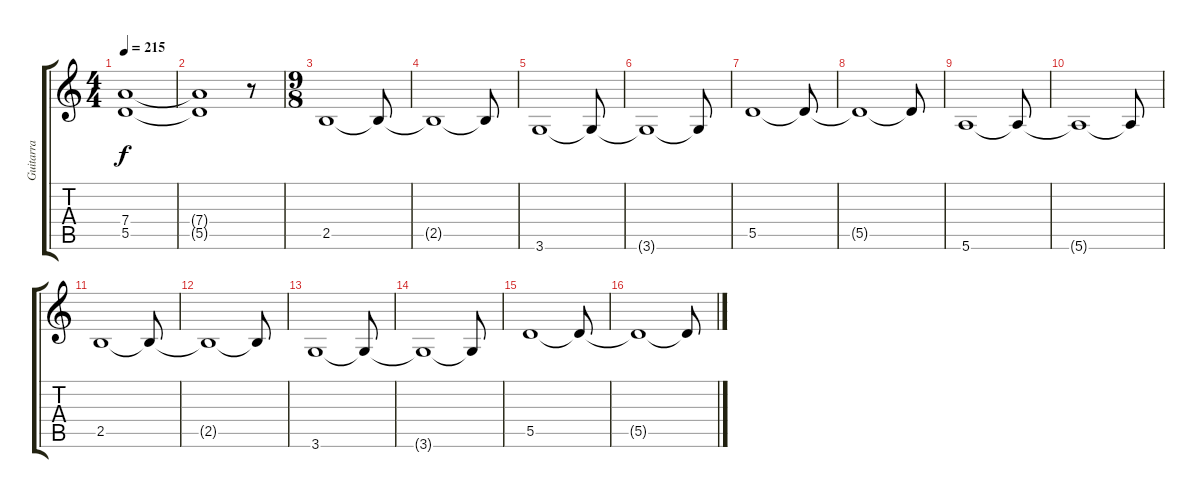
\track ("Guitarra" "Guitarra") {instrument overdrivenguitar}
\staff {score tabs}
\tuning (E4 B3 G3 D3 A2 E2) {hide}
\ts (4 4)
\tempo 215
\clef g2
\ks c
(7.4 5.5).1{dy f} |
(7.4{t} 5.5{t}).1 r.8 |
\ts (9 8)
2.5.1 2.5{t}.8 |
2.5{t}.1 2.5{t}.8 |
3.6.1 3.6{t}.8 |
3.6{t}.1 3.6{t}.8 |
5.5.1 5.5{t}.8 |
5.5{t}.1 5.5{t}.8 |
5.6.1 5.6{t}.8 |
5.6{t}.1 5.6{t}.8 |
2.5.1 2.5{t}.8 |
2.5{t}.1 2.5{t}.8 |
3.6.1 3.6{t}.8 |
3.6{t}.1 3.6{t}.8 |
5.5.1 5.5{t}.8 |
5.5{t}.1 5.5{t}.8
